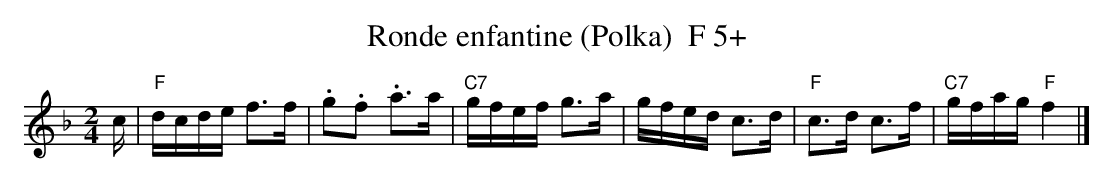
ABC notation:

X:1
T:Ronde enfantine (Polka)  F 5+
M:2/4
L:1/16
K:F %%MIDI gchordon
c | "F"dcde f3f | .g2.f2 .a3a | "C7"gfef g3a | gfed c3d | "F"c3d c3f | "C7"gfag "F"f4 |]
